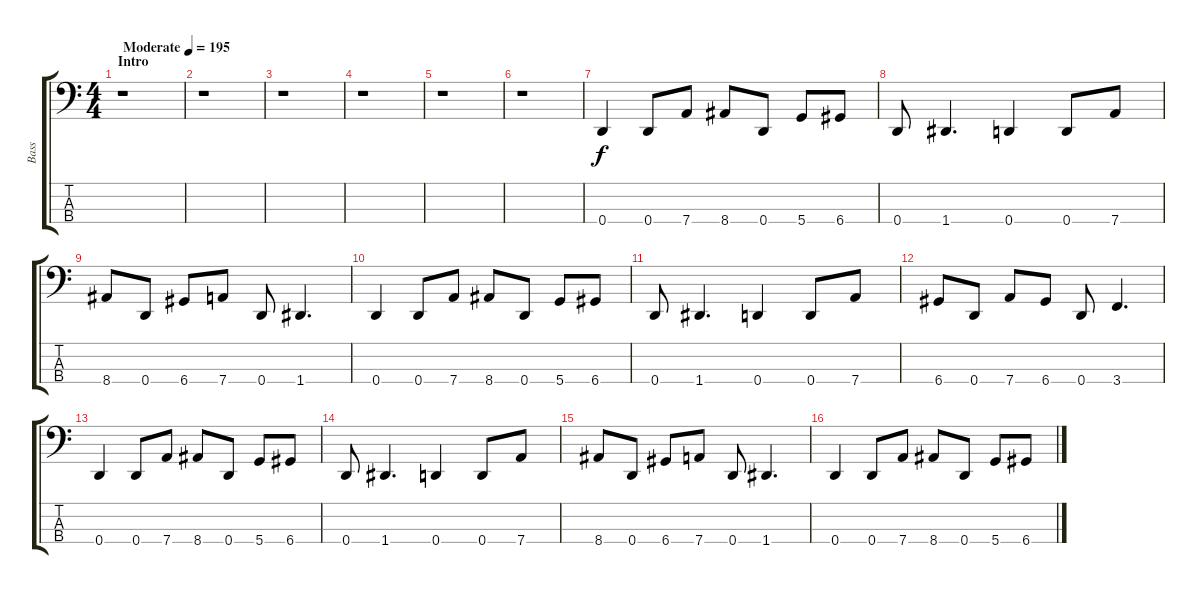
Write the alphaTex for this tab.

\track ("Bass" "Bass") {instrument electricbassfinger}
\staff {score tabs}
\tuning (G2 D2 A1 D1) {hide}
\ts (4 4)
\section ("" "Intro")
\tempo (195 "Moderate")
\clef f4
\ks c
r.1{dy f instrument electricbassfinger} |
r.1 |
r.1 |
r.1 |
r.1 |
r.1 |
0.4.4 0.4.8 7.4.8 8.4.8 0.4.8 5.4.8 6.4.8 |
0.4.8 1.4.4{d} 0.4.4 0.4.8 7.4.8 |
8.4.8 0.4.8 6.4.8 7.4.8 0.4.8 1.4.4{d} |
0.4.4 0.4.8 7.4.8 8.4.8 0.4.8 5.4.8 6.4.8 |
0.4.8 1.4.4{d} 0.4.4 0.4.8 7.4.8 |
6.4.8 0.4.8 7.4.8 6.4.8 0.4.8 3.4.4{d} |
0.4.4 0.4.8 7.4.8 8.4.8 0.4.8 5.4.8 6.4.8 |
0.4.8 1.4.4{d} 0.4.4 0.4.8 7.4.8 |
8.4.8 0.4.8 6.4.8 7.4.8 0.4.8 1.4.4{d} |
0.4.4 0.4.8 7.4.8 8.4.8 0.4.8 5.4.8 6.4.8
